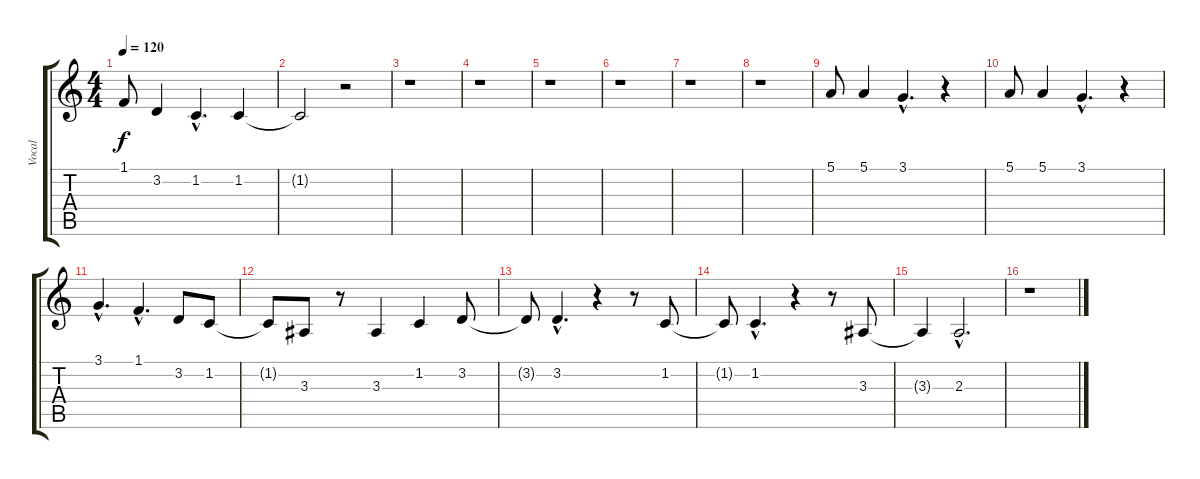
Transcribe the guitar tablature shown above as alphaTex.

\track ("Vocal" "Vocal") {instrument drawbarorgan}
\staff {score tabs}
\tuning (E4 B3 G3 D3 A2 E2) {hide}
\ts (4 4)
\tempo 120
\clef g2
\ks c
1.1.8{dy f} 3.2.4 1.2{hac}.4{d} 1.2.4 |
1.2{t}.2 r.2 |
r.1 |
r.1 |
r.1 |
r.1 |
r.1 |
r.1 |
5.1.8 5.1.4 3.1{hac}.4{d} r.4 |
5.1.8 5.1.4 3.1{hac}.4{d} r.4 |
3.1{hac}.4{d} 1.1{hac}.4{d} 3.2.8 1.2.8 |
1.2{t}.8 3.3.8 r.8 3.3.4 1.2.4 3.2.8 |
3.2{t}.8 3.2{hac}.4{d} r.4 r.8 1.2.8 |
1.2{t}.8 1.2{hac}.4{d} r.4 r.8 3.3.8 |
3.3{t}.4 2.3{hac}.2{d} |
r.1
